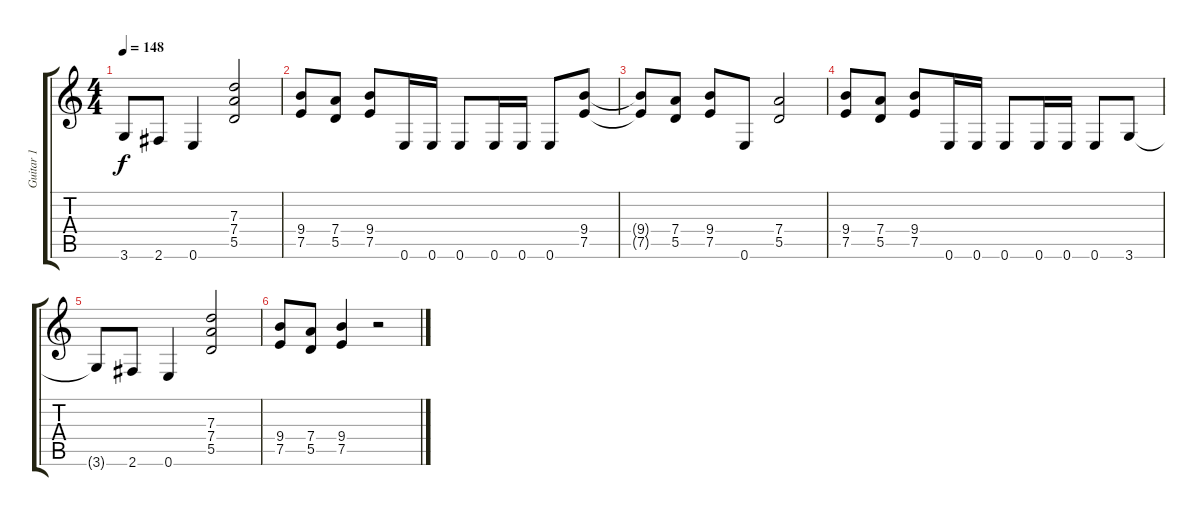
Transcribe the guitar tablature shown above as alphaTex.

\track ("Guitar 1" "Guitar 1") {instrument distortionguitar}
\staff {score tabs}
\tuning (E4 B3 G3 D3 A2 E2) {hide}
\ts (4 4)
\tempo 148
\clef g2
\ks c
3.6{t}.8{dy f} 2.6.8 0.6.4 (7.3 7.4 5.5).2 |
(9.4 7.5).8 (7.4 5.5).8 (9.4 7.5).8 0.6.16 0.6.16 0.6.8 0.6.16 0.6.16 0.6.8 (9.4 7.5).8 |
(9.4{t} 7.5{t}).8 (7.4 5.5).8 (9.4 7.5).8 0.6.8 (7.4 5.5).2 |
(9.4 7.5).8 (7.4 5.5).8 (9.4 7.5).8 0.6.16 0.6.16 0.6.8 0.6.16 0.6.16 0.6.8 3.6.8 |
3.6{t}.8 2.6.8 0.6.4 (7.3 7.4 5.5).2 |
(9.4 7.5).8 (7.4 5.5).8 (9.4 7.5).4 r.2
